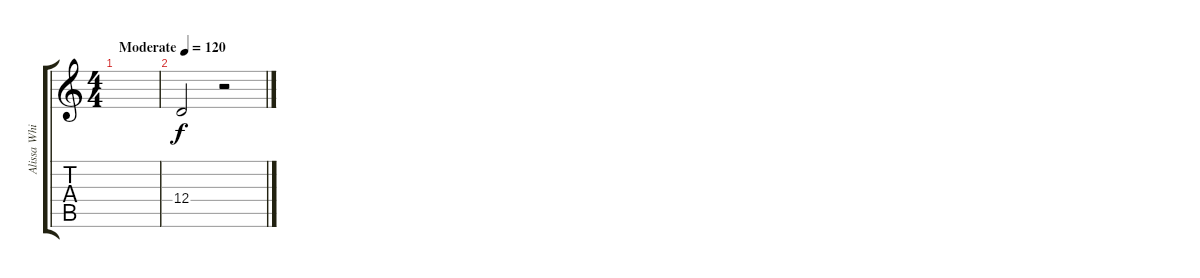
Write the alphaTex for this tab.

\track ("Alissa White-Gluz" "Alissa Whi") {instrument choiraahs}
\staff {score tabs}
\tuning (E4 B3 G3 D3 A2 D2) {hide}
\ts (4 4)
\tempo (120 "Moderate")
\clef g2
\ks c
|
12.4.2 r.2
